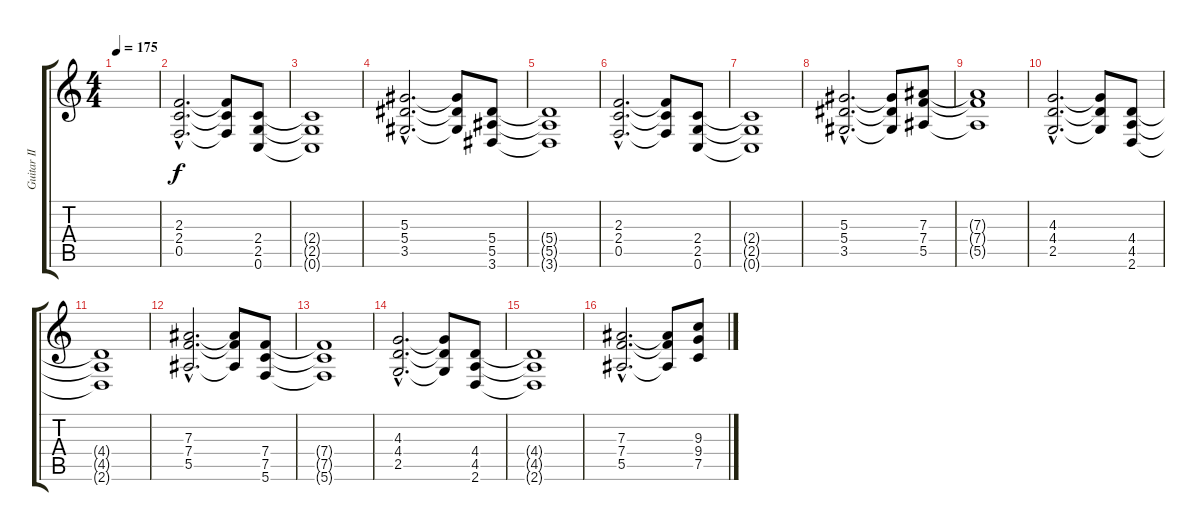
\track ("Guitar II" "Guitar II") {instrument distortionguitar}
\staff {score tabs}
\tuning (C4 G3 Eb3 Bb2 F2 C2) {hide}
\ts (4 4)
\tempo 175
\clef g2
\ks c
|
(2.3{hac} 2.4{hac} 0.5{hac}).2{d} (2.3{t} 2.4{t} 0.5{t}).8 (2.4 2.5 0.6).8 |
(2.4{t} 2.5{t} 0.6{t}).1 |
(5.3{hac} 5.4{hac} 3.5{hac}).2{d} (5.3{t} 5.4{t} 3.5{t}).8 (5.4 5.5 3.6).8 |
(5.4{t} 5.5{t} 3.6{t}).1 |
(2.3{hac} 2.4{hac} 0.5{hac}).2{d} (2.3{t} 2.4{t} 0.5{t}).8 (2.4 2.5 0.6).8 |
(2.4{t} 2.5{t} 0.6{t}).1 |
(5.3{hac} 5.4{hac} 3.5{hac}).2{d} (5.3{t} 5.4{t} 3.5{t}).8 (7.3 7.4 5.5).8 |
(7.3{t} 7.4{t} 5.5{t}).1 |
(4.3{hac} 4.4{hac} 2.5{hac}).2{d} (4.3{t} 4.4{t} 2.5{t}).8 (4.4 4.5 2.6).8 |
(4.4{t} 4.5{t} 2.6{t}).1 |
(7.3{hac} 7.4{hac} 5.5{hac}).2{d} (7.3{t} 7.4{t} 5.5{t}).8 (7.4 7.5 5.6).8 |
(7.4{t} 7.5{t} 5.6{t}).1 |
(4.3{hac} 4.4{hac} 2.5{hac}).2{d} (4.3{t} 4.4{t} 2.5{t}).8 (4.4 4.5 2.6).8 |
(4.4{t} 4.5{t} 2.6{t}).1 |
(7.3{hac} 7.4{hac} 5.5{hac}).2{d} (7.3{t} 7.4{t} 5.5{t}).8 (9.3 9.4 7.5).8
